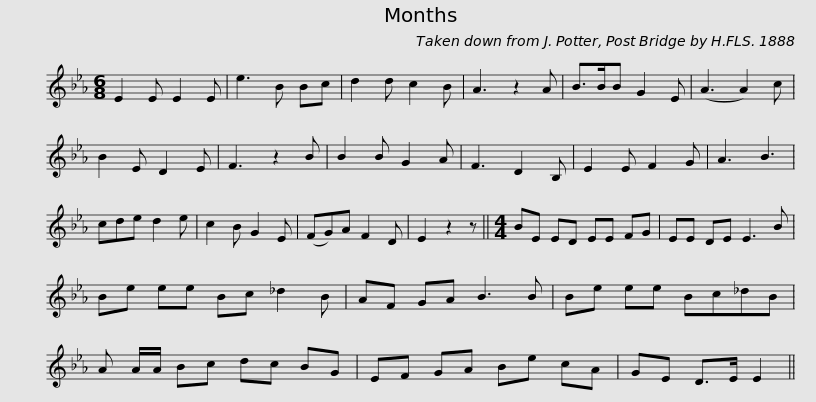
X:1
L:1/8
M:6/8
I:linebreak $
K:Eb
V:1 treble
V:1
 E2 E E2 E | e3 B Bc | d2 d c2 B | A3 z2 A | B>BB G2 E | %5
 (A3 A2) c | B2 E D2 E | F3 z2 B | B2 B G2 A |$ F3 D2 B, | %10
 E2 E F2 G | A3 B3 | cde d2 e | c2 B G2 E | (FG)A F2 D | %15
 E2 z2 z ||[M:4/4] BE ED EE FG |$ EE DE E3 B | Be ee Bc _d2 B | AF GA B3 B | %20
 Be ee Bc_dB | A A/A/ Bc dc BG |$ EF GA Be cA | GE D>E E2 || %24
